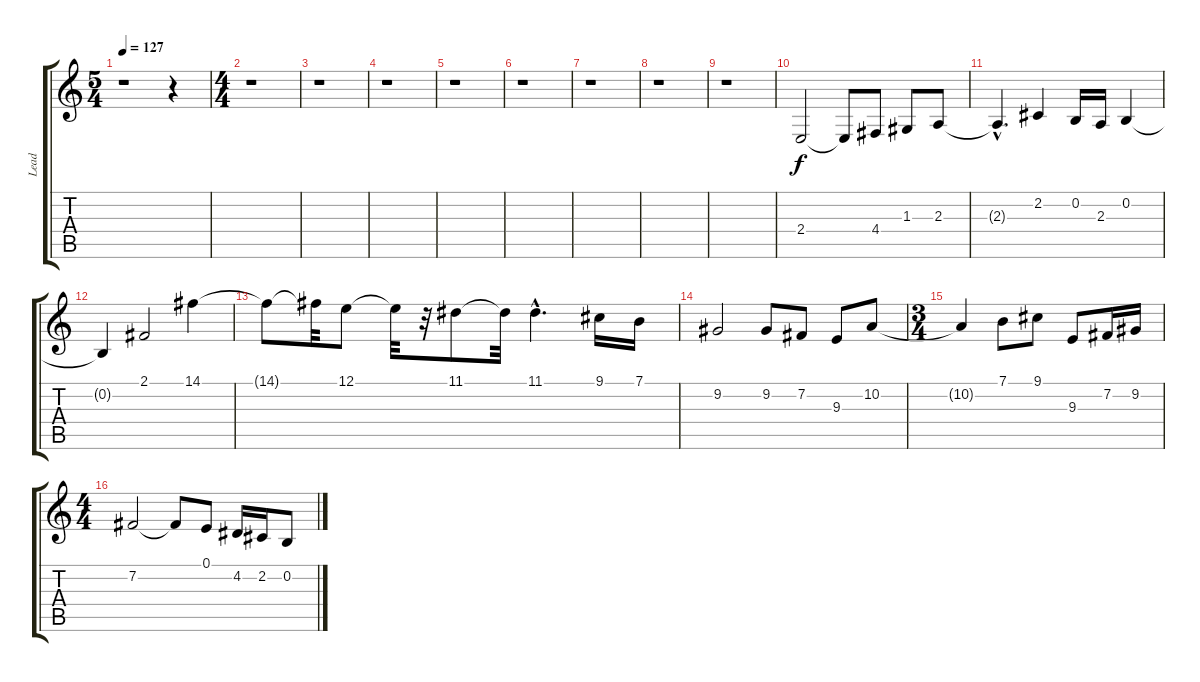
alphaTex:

\track ("Lead" "Lead") {instrument lead1square}
\staff {score tabs}
\tuning (E4 B3 G3 D3 A2 E2) {hide}
\ts (5 4)
\tempo 127
\clef g2
\ks c
r.1{dy f} r.4 |
\ts (4 4)
r.1 |
r.1 |
r.1 |
r.1 |
r.1 |
r.1 |
r.1 |
r.1 |
2.4.2 2.4{t}.8 4.4.8 1.3.8 2.3.8 |
2.3{hac t}.4{d} 2.2.4 0.2.16 2.3.16 0.2.4 |
0.2{t}.4 2.1.2 14.1.4 |
14.1{t}.8 14.1{t}.32 12.1.8 12.1{t}.32 r.32 11.1.8 11.1{t}.32 11.1{hac}.4{d} 9.1.16 7.1.16 |
9.2.2 9.2.8 7.2.8 9.3.8 10.2.8 |
\ts (3 4)
10.2{t}.4 7.1.8 9.1.8 9.3.8 7.2.16 9.2.16 |
\ts (4 4)
7.2.2 7.2{t}.8 0.1.8 4.2.16 2.2.16 0.2.8
